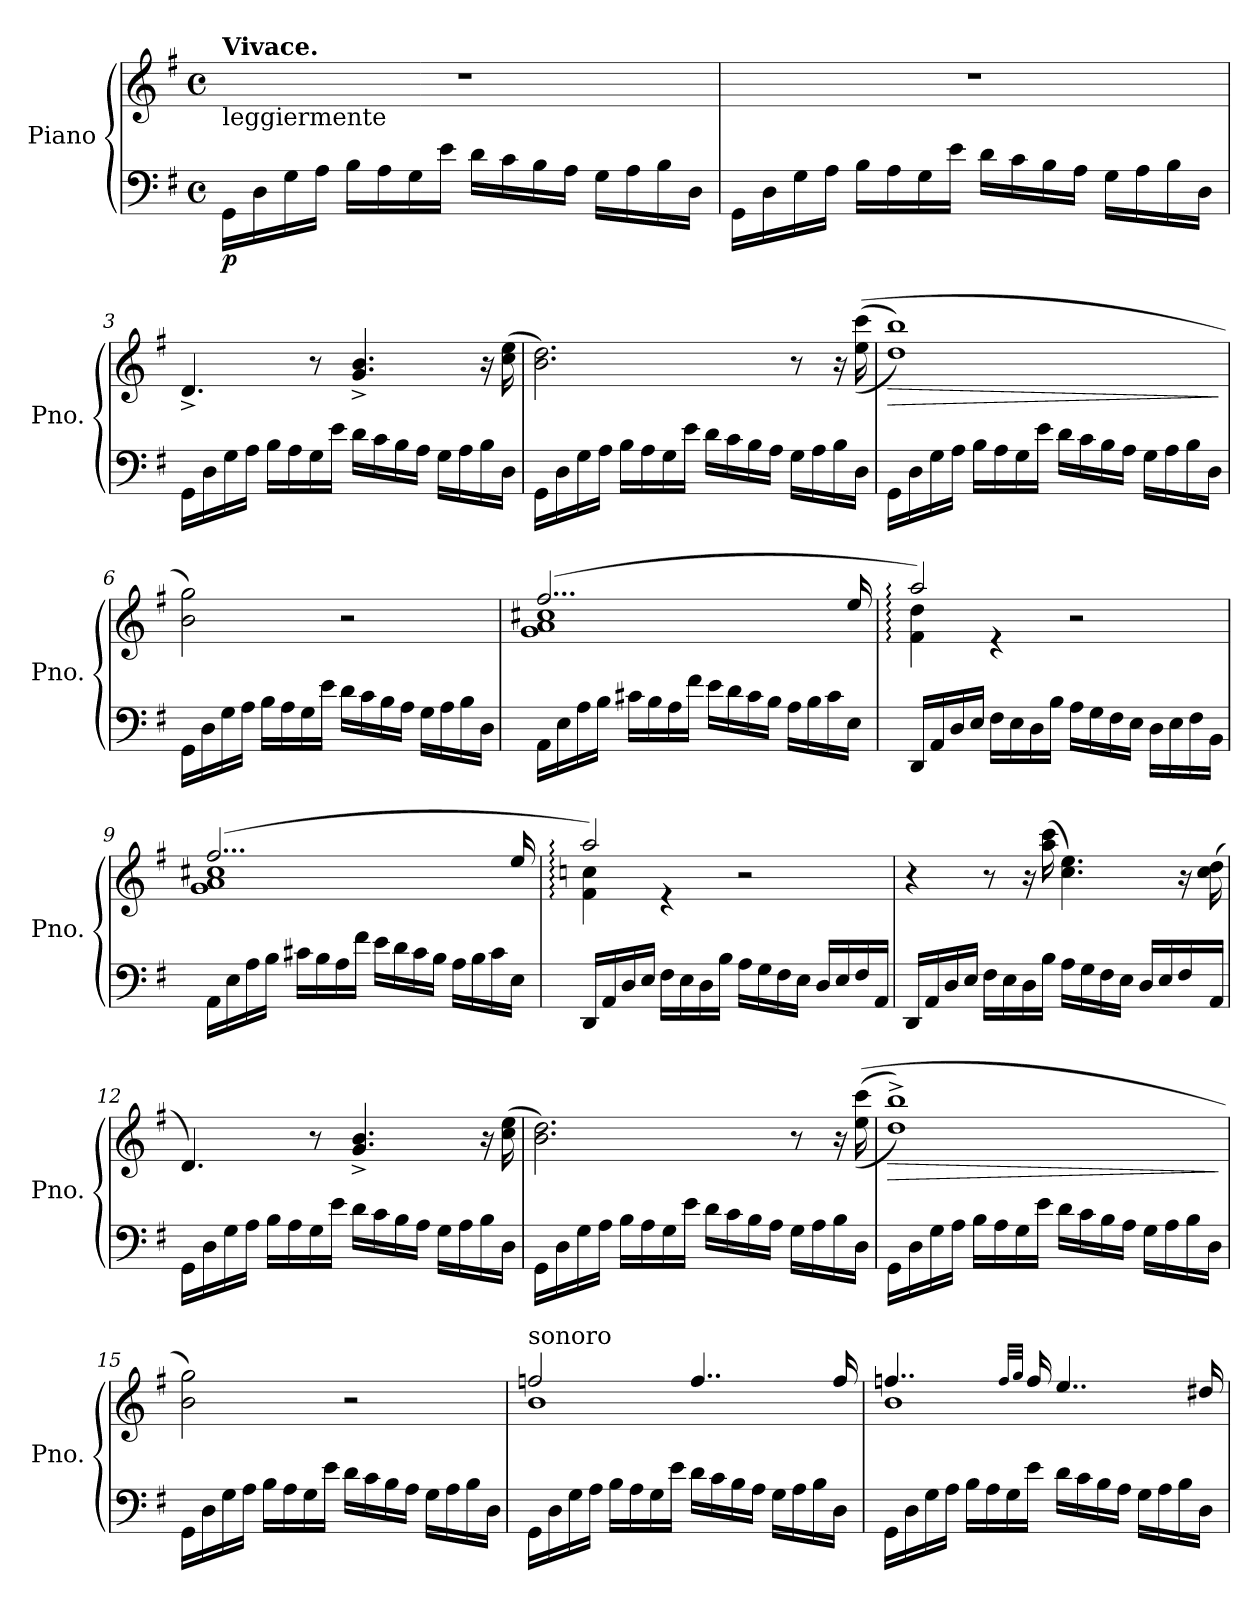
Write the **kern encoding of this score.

**kern	**kern	**dynam
*part1	*part1	*part1
*staff2	*staff1	*staff1/2
*I"Piano	*	*
*I'Pno.	*	*
*clefF4	*clefG2	*
*k[f#]	*k[f#]	*
*M4/4	*M4/4	*
*met(c)	*met(c)	*
=1	=1	=1
!	!LO:TX:a:B:t=Vivace.	!
!	!LO:TX:b:t=leggiermente	!
!	!	!LO:DY:b=2
16GG\LL	1r	p
16D\	.	.
16G\	.	.
16A\JJ	.	.
16B\LL	.	.
16A\	.	.
16G\	.	.
16e\JJ	.	.
16d\LL	.	.
16c\	.	.
16B\	.	.
16A\JJ	.	.
16G\LL	.	.
16A\	.	.
16B\	.	.
16D\JJ	.	.
=2	=2	=2
16GG\LL	1r	.
16D\	.	.
16G\	.	.
16A\JJ	.	.
16B\LL	.	.
16A\	.	.
16G\	.	.
16e\JJ	.	.
16d\LL	.	.
16c\	.	.
16B\	.	.
16A\JJ	.	.
16G\LL	.	.
16A\	.	.
16B\	.	.
16D\JJ	.	.
!!LO:LB:g=z
=3	=3	=3
16GG\LL	4.d^/	.
16D\	.	.
16G\	.	.
16A\JJ	.	.
16B\LL	.	.
16A\	.	.
16G\	8r	.
16e\JJ	.	.
16d\LL	4.g/^ 4.b/^	.
16c\	.	.
16B\	.	.
16A\JJ	.	.
16G\LL	.	.
16A\	.	.
16B\	16r	.
16D\JJ	(>16cc\ 16ee\	.
=4	=4	=4
16GG\LL	2.b\ 2.dd\)	.
16D\	.	.
16G\	.	.
16A\JJ	.	.
16B\LL	.	.
16A\	.	.
16G\	.	.
16e\JJ	.	.
16d\LL	.	.
16c\	.	.
16B\	.	.
16A\JJ	.	.
16G\LL	8r	.
16A\	.	.
16B\	16r	.
16D\JJ	(>(<(>16ee\ 16ccc\	.
!!LO:LB:g=z
=5	=5	=5
!	!	!LO:HP:b
16GG\LL	1dd 1bb))	>
16D\	.	.
16G\	.	.
16A\JJ	.	.
16B\LL	.	.
16A\	.	.
16G\	.	.
16e\JJ	.	.
16d\LL	.	.
16c\	.	.
16B\	.	.
16A\JJ	.	.
16G\LL	.	.
16A\	.	.
16B\	.	.
16D\JJ	.	.
.	.	]
=6	=6	=6
16GG\LL	2b\ 2gg\)	.
16D\	.	.
16G\	.	.
16A\JJ	.	.
16B\LL	.	.
16A\	.	.
16G\	.	.
16e\JJ	.	.
16d\LL	2r	.
16c\	.	.
16B\	.	.
16A\JJ	.	.
16G\LL	.	.
16A\	.	.
16B\	.	.
16D\JJ	.	.
!!LO:LB:g=z
=7	=7	=7
!	!LO:N:vis=1	!
*	*^	*
16AA\LL	(>2...ff#/	1g 1a 1cc#X	.
16E\	.	.	.
16A\	.	.	.
16B\JJ	.	.	.
16c#X\LL	.	.	.
16B\	.	.	.
16A\	.	.	.
16f#\JJ	.	.	.
16e\LL	.	.	.
16d\	.	.	.
16c#\	.	.	.
16B\JJ	.	.	.
16A\LL	.	.	.
16B\	.	.	.
16c#\	.	.	.
16E\JJ	16ee/	.	.
=8	=8	=8	=8
*	*	*^	*
16DD/LL	2aa/)	4f#\: 4dd\:	4f#!yy: 4dd!yy: 4aa!yy:	.
16AA/	.	.	.	.
16D/	.	.	.	.
16E/JJ	.	.	.	.
16F#\LL	.	4ryy	4re	.
16E\	.	.	.	.
16D\	.	.	.	.
16B\JJ	.	.	.	.
16A\LL	2r	2ryy	2ryy	.
16G\	.	.	.	.
16F#\	.	.	.	.
16E\JJ	.	.	.	.
16D\LL	.	.	.	.
16E\	.	.	.	.
16F#\	.	.	.	.
16BB\JJ	.	.	.	.
*	*v	*v	*v	*
!!LO:LB:g=z
=9	=9	=9
!	!LO:N:vis=1	!
*	*^	*
16AA\LL	(>2...ff#/	1g 1a 1cc#X	.
16E\	.	.	.
16A\	.	.	.
16B\JJ	.	.	.
16c#X\LL	.	.	.
16B\	.	.	.
16A\	.	.	.
16f#\JJ	.	.	.
16e\LL	.	.	.
16d\	.	.	.
16c#\	.	.	.
16B\JJ	.	.	.
16A\LL	.	.	.
16B\	.	.	.
16c#\	.	.	.
16E\JJ	16ee/	.	.
=10	=10	=10	=10
*	*	*^	*
16DD/LL	2aa/)	4f#\: 4ccn\:	4f#!yy: 4cc!yy: 4aa!yy:	.
16AA/	.	.	.	.
16D/	.	.	.	.
16E/JJ	.	.	.	.
16F#\LL	.	4ryy	4re	.
16E\	.	.	.	.
16D\	.	.	.	.
16B\JJ	.	.	.	.
16A\LL	2r	2ryy	2ryy	.
16G\	.	.	.	.
16F#\	.	.	.	.
16E\JJ	.	.	.	.
16D/LL	.	.	.	.
16E/	.	.	.	.
16F#/	.	.	.	.
16AA/JJ	.	.	.	.
*	*v	*v	*v	*
!!LO:PB:g=z
=11	=11	=11
16DD/LL	4r	.
16AA/	.	.
16D/	.	.
16E/JJ	.	.
16F#\LL	8r	.
16E\	.	.
16D\	16r	.
16B\JJ	(>16aa\ 16ccc\	.
16A\LL	4.cc\ 4.ee\)	.
16G\	.	.
16F#\	.	.
16E\JJ	.	.
16D/LL	.	.
16E/	.	.
16F#/	16r	.
16AA/JJ	(>16cc\ 16dd\	.
=12	=12	=12
16GG\LL	4.d/)	.
16D\	.	.
16G\	.	.
16A\JJ	.	.
16B\LL	.	.
16A\	.	.
16G\	8r	.
16e\JJ	.	.
16d\LL	4.g/^ 4.b/^	.
16c\	.	.
16B\	.	.
16A\JJ	.	.
16G\LL	.	.
16A\	.	.
16B\	16r	.
16D\JJ	(>16cc\ 16ee\	.
!!LO:LB:g=z
=13	=13	=13
16GG\LL	2.b\ 2.dd\)	.
16D\	.	.
16G\	.	.
16A\JJ	.	.
16B\LL	.	.
16A\	.	.
16G\	.	.
16e\JJ	.	.
16d\LL	.	.
16c\	.	.
16B\	.	.
16A\JJ	.	.
16G\LL	8r	.
16A\	.	.
16B\	16r	.
16D\JJ	(>(<(>16ee\ 16ccc\	.
=14	=14	=14
!	!	!LO:HP:b
16GG\LL	1dd^ 1bb^))	>
16D\	.	.
16G\	.	.
16A\JJ	.	.
16B\LL	.	.
16A\	.	.
16G\	.	.
16e\JJ	.	.
16d\LL	.	.
16c\	.	.
16B\	.	.
16A\JJ	.	.
16G\LL	.	.
16A\	.	.
16B\	.	.
16D\JJ	.	.
.	.	]
!!LO:LB:g=z
=15	=15	=15
16GG\LL	2b\ 2gg\)	.
16D\	.	.
16G\	.	.
16A\JJ	.	.
16B\LL	.	.
16A\	.	.
16G\	.	.
16e\JJ	.	.
16d\LL	2r	.
16c\	.	.
16B\	.	.
16A\JJ	.	.
16G\LL	.	.
16A\	.	.
16B\	.	.
16D\JJ	.	.
=16	=16	=16
*	*^	*
!	!LO:TX:a:t=sonoro	!	!
16GG\LL	2ffn/	1b	.
16D\	.	.	.
16G\	.	.	.
16A\JJ	.	.	.
16B\LL	.	.	.
16A\	.	.	.
16G\	.	.	.
16e\JJ	.	.	.
16d\LL	4..ff/	.	.
16c\	.	.	.
16B\	.	.	.
16A\JJ	.	.	.
16G\LL	.	.	.
16A\	.	.	.
16B\	.	.	.
16D\JJ	16ff/	.	.
!!LO:LB:g=z	!!
=17	=17	=17	=17
16GG\LL	4..ffn/	1b	.
16D\	.	.	.
16G\	.	.	.
16A\JJ	.	.	.
16B\LL	.	.	.
16A\	.	.	.
16G\	.	.	.
.	32qff/LLL	.	.
.	32qgg/JJJ	.	.
16e\JJ	16ff/	.	.
16d\LL	4..ee/	.	.
16c\	.	.	.
16B\	.	.	.
16A\JJ	.	.	.
16G\LL	.	.	.
16A\	.	.	.
16B\	.	.	.
16D\JJ	16dd#X/	.	.
*	*v	*v	*
=	=	=
*-	*-	*-
